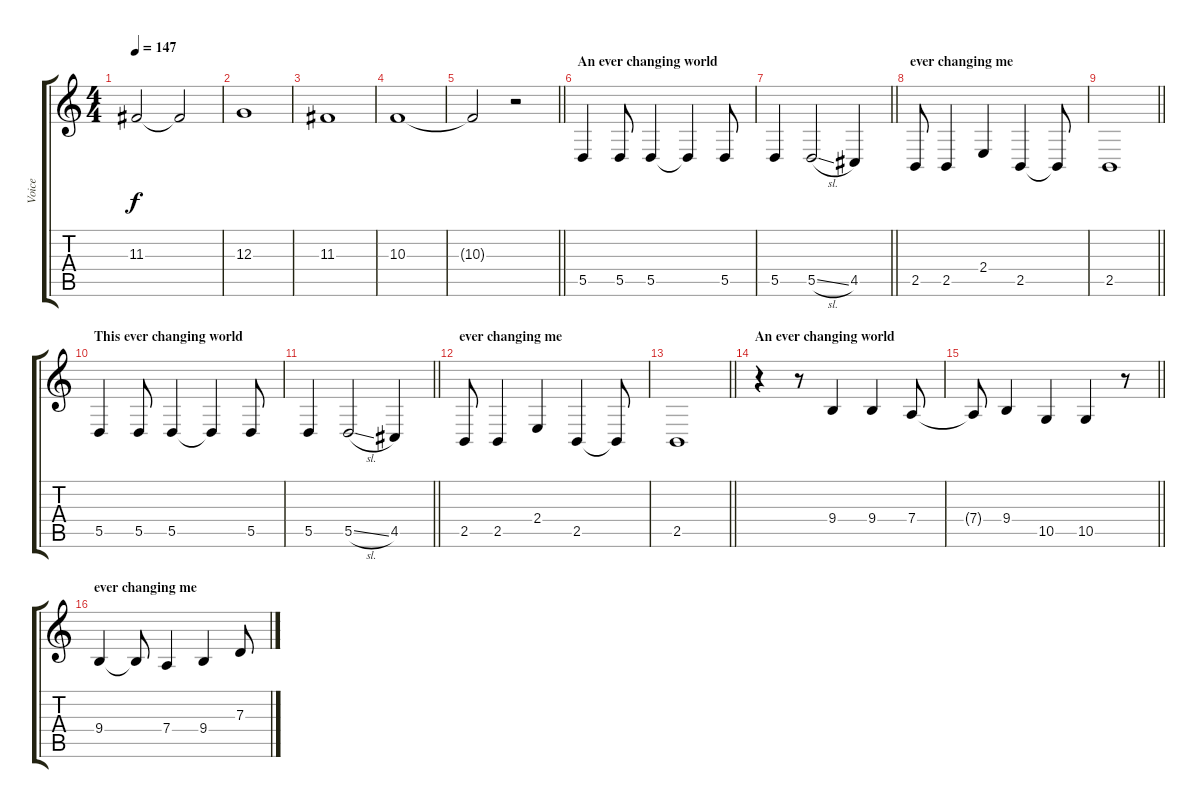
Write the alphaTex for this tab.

\track ("Voice" "Voice") {mute instrument synthvoice}
\staff {score tabs}
\tuning (E4 B3 G3 D3 A2 E2) {hide}
\ts (4 4)
\tempo 147
\clef g2
\ks c
11.3.2{dy f} 11.3{t}.2 |
12.3.1 |
11.3.1 |
10.3.1 |
\barLineRight lightlight
10.3{t}.2 r.2 |
\section ("" "An ever changing world ")
5.5.4 5.5.8 5.5.4 5.5{t}.4 5.5.8 |
\barLineRight lightlight
5.5.4 5.5{sl}.2 4.5.4 |
\section ("" "ever changing me ")
2.5.8 2.5.4 2.4.4 2.5.4 2.5{t}.8 |
\barLineRight lightlight
2.5.1 |
\section ("" "This ever changing world ")
5.5.4 5.5.8 5.5.4 5.5{t}.4 5.5.8 |
\barLineRight lightlight
5.5.4 5.5{sl}.2 4.5.4 |
\section ("" "ever changing me ")
2.5.8 2.5.4 2.4.4 2.5.4 2.5{t}.8 |
\barLineRight lightlight
2.5.1 |
\section ("" "An ever changing world ")
r.4 r.8 9.4.4 9.4.4 7.4.8 |
\barLineRight lightlight
7.4{t}.8 9.4.4 10.5.4 10.5.4 r.8 |
\section ("" "ever changing me")
9.4.4 9.4{t}.8 7.4.4 9.4.4 7.3.8
